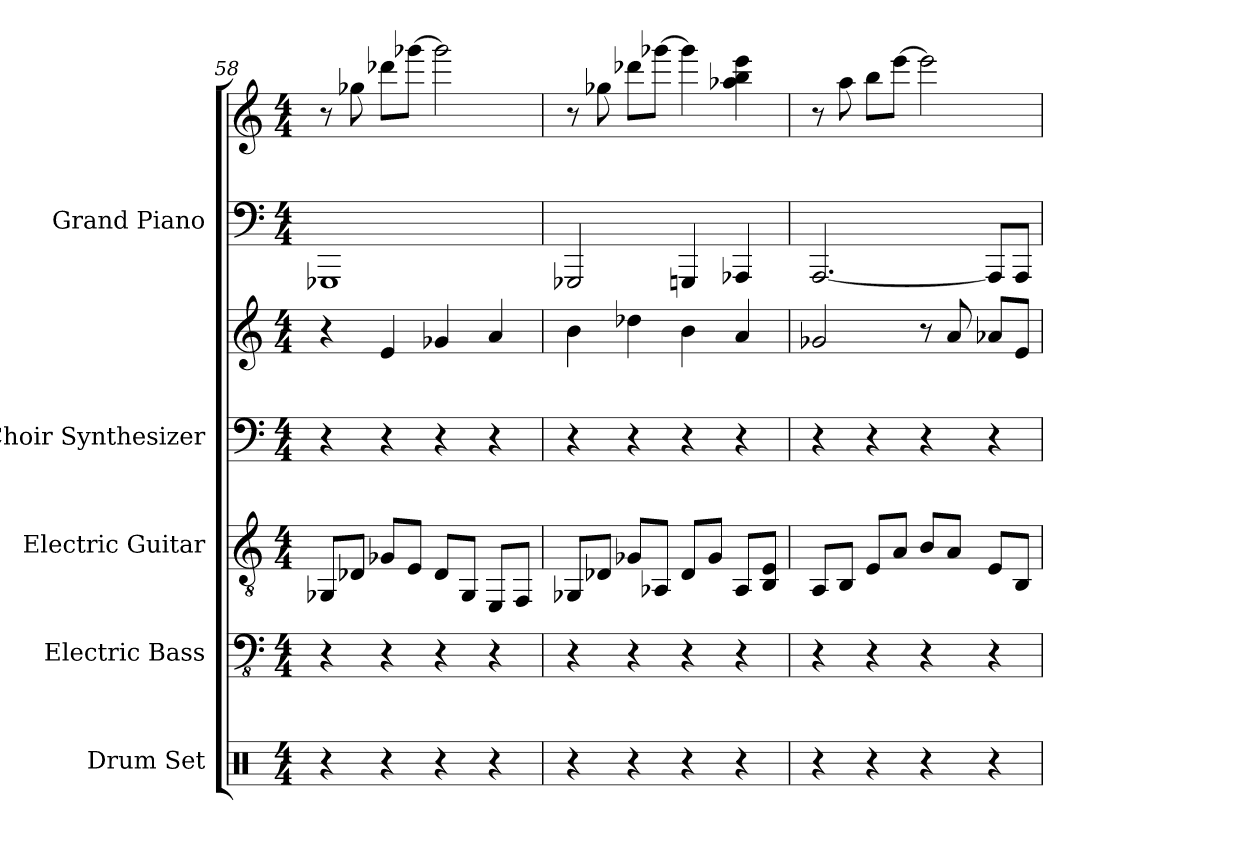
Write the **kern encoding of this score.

**kern	**kern	**kern	**kern	**kern	**kern	**kern
*part5	*part4	*part3	*part2	*part2	*part1	*part1
*staff7	*staff6	*staff5	*staff4	*staff3	*staff2	*staff1
*I"Drum Set	*I"Electric Bass	*I"Electric Guitar	*I"Choir Synthesizer	*	*I"Grand Piano	*
*I'Drums	*I'El. B.	*I'El. Guit.	*I'Synth.	*	*I'Pno.	*
*clefX	*clefFv4	*clefGv2	*clefF4	*clefG2	*clefF4	*clefG2
*k[]	*k[]	*k[]	*k[]	*k[]	*k[]	*k[]
*M4/4	*M4/4	*M4/4	*M4/4	*M4/4	*M4/4	*M4/4
=58	=58	=58	=58	=58	=58	=58
4r	4r	8GG-XL	4r	4r	1GGG-X	8r
.	.	8D-XJ	.	.	.	8gg-X
4r	4r	8G-XL	4r	4e	.	8ddd-XL
.	.	8EJ	.	.	.	[8ggg-XJ
4r	4r	8D-L	4r	4g-X	.	2ggg-]
.	.	8GG-J	.	.	.	.
4r	4r	8EEL	4r	4a	.	.
.	.	8FFJ	.	.	.	.
=59	=59	=59	=59	=59	=59	=59
4r	4r	8GG-XL	4r	4b	2GGG-X	8r
.	.	8D-XJ	.	.	.	8gg-X
4r	4r	8G-XL	4r	4dd-X	.	8ddd-XL
.	.	8AA-XJ	.	.	.	[8ggg-XJ
4r	4r	8D-L	4r	4b	4GGGn	4ggg-]
.	.	8G-J	.	.	.	.
4r	4r	8AA-L	4r	4a	4AAA-X	4bb 4eee 4aa-X
.	.	8BB 8EJ	.	.	.	.
=60	=60	=60	=60	=60	=60	=60
4r	4r	8AAL	4r	2g-X	[2.AAA	8r
.	.	8BBJ	.	.	.	8aa
4r	4r	8EL	4r	.	.	8bbL
.	.	8AJ	.	.	.	[8eeeJ
4r	4r	8BL	4r	8r	.	2eee]
.	.	8AJ	.	8a	.	.
4r	4r	8EL	4r	8a-XL	8AAAL]	.
.	.	8BBJ	.	8eJ	8AAAJ	.
=	=	=	=	=	=	=
*-	*-	*-	*-	*-	*-	*-
